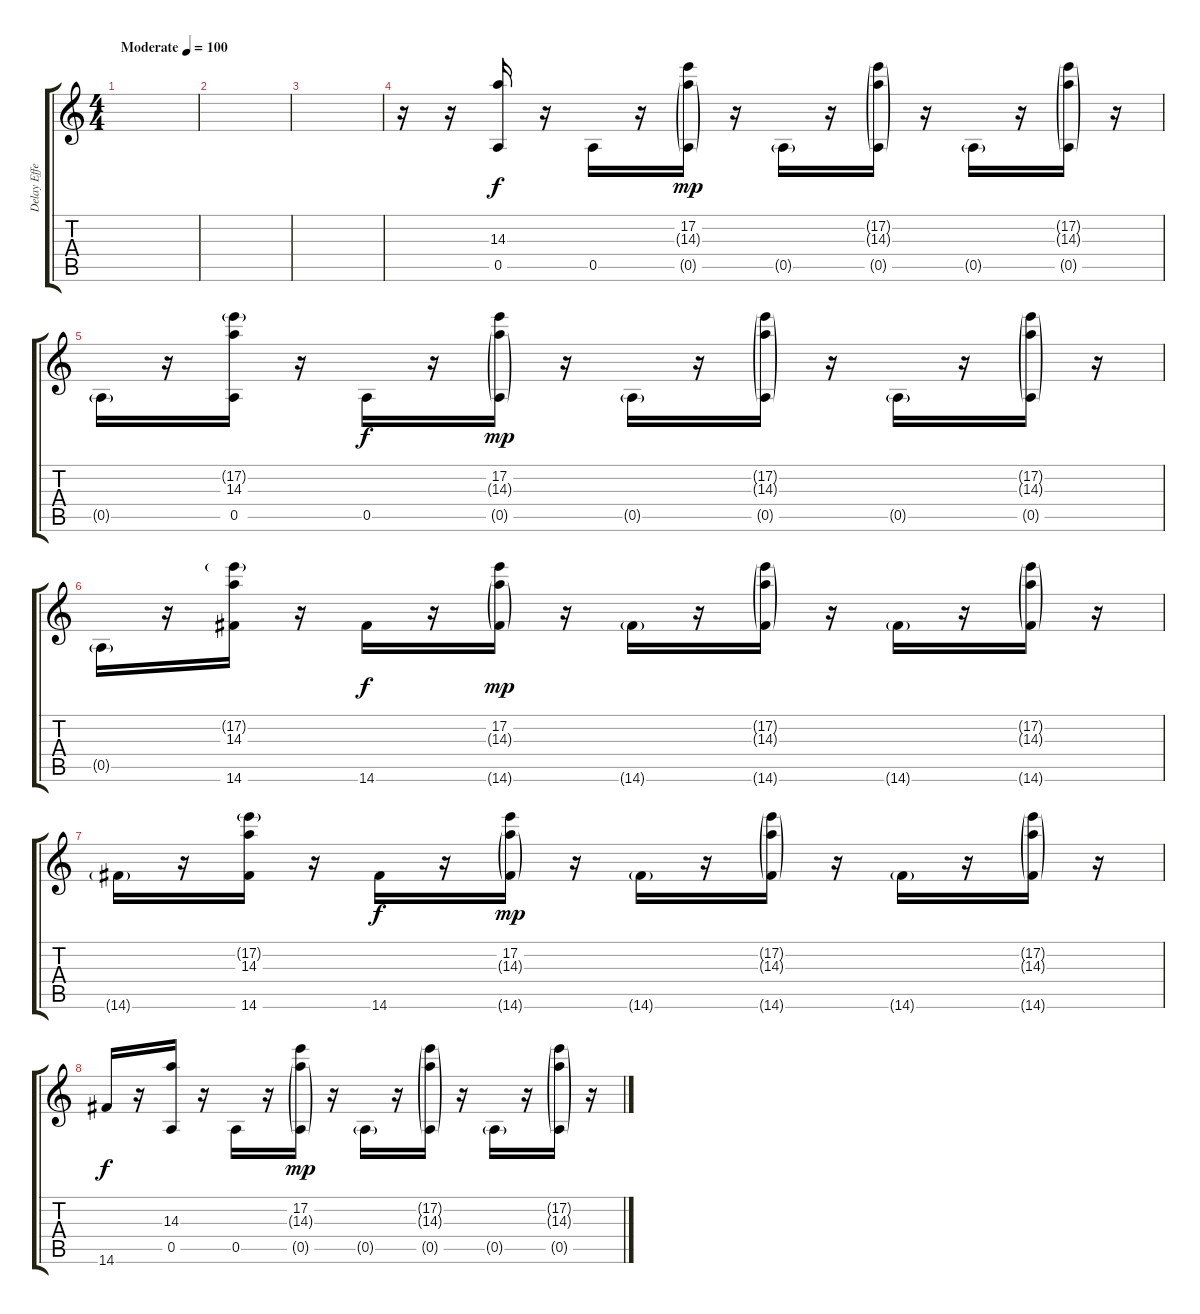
\track ("Delay Effect" "Delay Effe") {instrument electricguitarjazz}
\staff {score tabs}
\tuning (E4 B3 G3 D3 A2 E2) {hide}
\ts (4 4)
\tempo (100 "Moderate")
\clef g2
\ks c
|
|
|
r.16 r.16 (14.3 0.5).16 r.16 0.5.16 r.16 (17.2 14.3{g} 0.5{g}).16{dy mp} r.16 0.5{g}.16 r.16 (17.2{g} 14.3{g} 0.5{g}).16 r.16 0.5{g}.16 r.16 (17.2{g} 14.3{g} 0.5{g}).16 r.16 |
0.5{g}.16 r.16 (17.2{g} 14.3 0.5).16 r.16 0.5.16{dy f} r.16 (17.2 14.3{g} 0.5{g}).16{dy mp} r.16 0.5{g}.16 r.16 (17.2{g} 14.3{g} 0.5{g}).16 r.16 0.5{g}.16 r.16 (17.2{g} 14.3{g} 0.5{g}).16 r.16 |
0.5{g}.16 r.16 (17.2{g} 14.3 14.6).16 r.16 14.6.16{dy f} r.16 (17.2 14.3{g} 14.6{g}).16{dy mp} r.16 14.6{g}.16 r.16 (17.2{g} 14.3{g} 14.6{g}).16 r.16 14.6{g}.16 r.16 (17.2{g} 14.3{g} 14.6{g}).16 r.16 |
14.6{g}.16 r.16 (17.2{g} 14.3 14.6).16 r.16 14.6.16{dy f} r.16 (17.2 14.3{g} 14.6{g}).16{dy mp} r.16 14.6{g}.16 r.16 (17.2{g} 14.3{g} 14.6{g}).16 r.16 14.6{g}.16 r.16 (17.2{g} 14.3{g} 14.6{g}).16 r.16 |
14.6.16{dy f} r.16 (14.3 0.5).16 r.16 0.5.16 r.16 (17.2 14.3{g} 0.5{g}).16{dy mp} r.16 0.5{g}.16 r.16 (17.2{g} 14.3{g} 0.5{g}).16 r.16 0.5{g}.16 r.16 (17.2{g} 14.3{g} 0.5{g}).16 r.16
